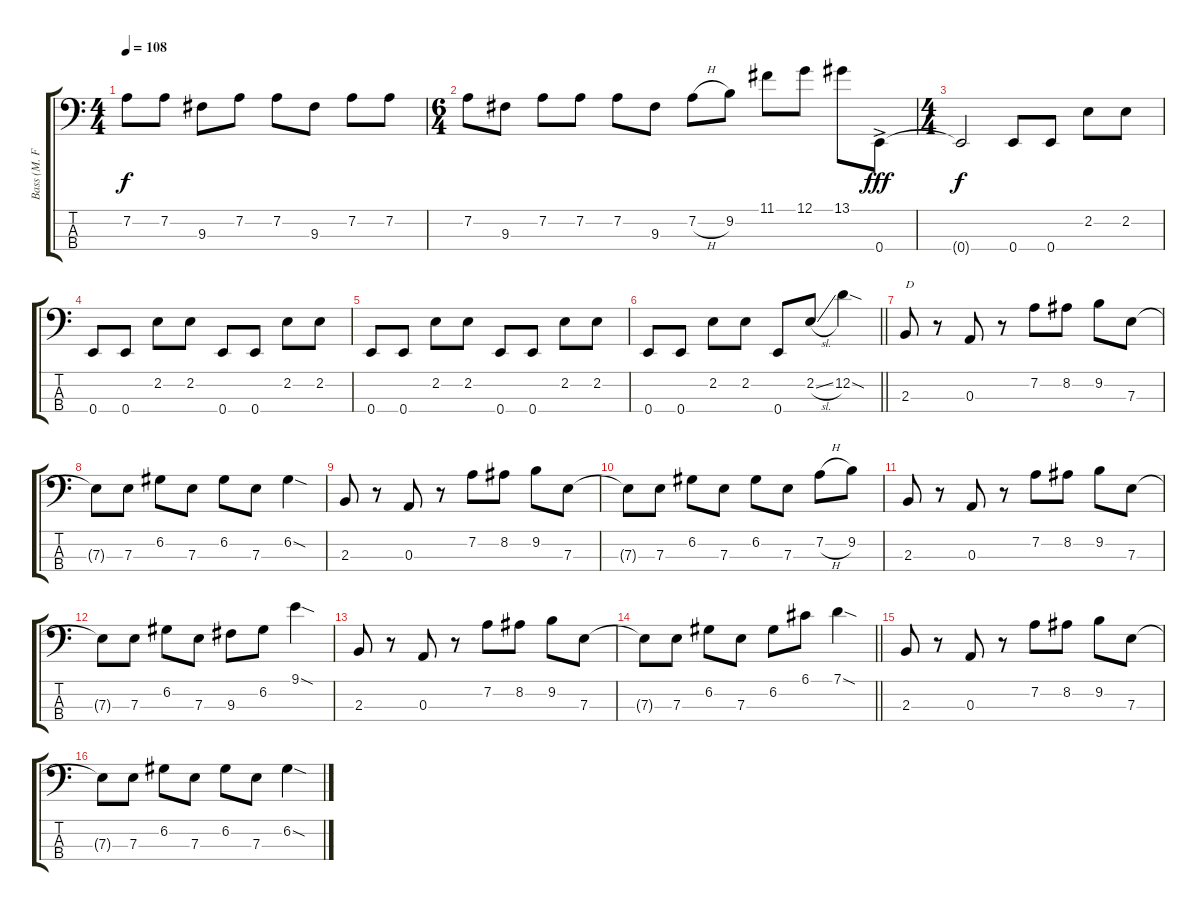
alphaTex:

\track ("Bass (M. Foster)" "Bass (M. F") {instrument electricbassfinger}
\staff {score tabs}
\tuning (G2 D2 A1 E1) {hide}
\ts (4 4)
\tempo 108
\clef f4
\ks c
7.2.8{dy f} 7.2.8 9.3.8 7.2.8 7.2.8 9.3.8 7.2.8 7.2.8 |
\ts (6 4)
7.2.8 9.3.8 7.2.8 7.2.8 7.2.8 9.3.8 7.2{h}.8 9.2.8 11.1.8 12.1.8 13.1.8 0.4{ac}.8{dy fff} |
\ts (4 4)
0.4{t}.2{dy f} 0.4.8 0.4.8 2.2.8 2.2.8 |
0.4.8 0.4.8 2.2.8 2.2.8 0.4.8 0.4.8 2.2.8 2.2.8 |
0.4.8 0.4.8 2.2.8 2.2.8 0.4.8 0.4.8 2.2.8 2.2.8 |
\barLineRight lightlight
0.4.8 0.4.8 2.2.8 2.2.8 0.4.8 2.2{sl}.8 12.2{sod}.4 |
2.3.8{txt "D"} r.8 0.3.8 r.8 7.2.8 8.2.8 9.2.8 7.3.8 |
7.3{t}.8 7.3.8 6.2.8 7.3.8 6.2.8 7.3.8 6.2{sod}.4 |
2.3.8 r.8 0.3.8 r.8 7.2.8 8.2.8 9.2.8 7.3.8 |
7.3{t}.8 7.3.8 6.2.8 7.3.8 6.2.8 7.3.8 7.2{h}.8 9.2.8 |
2.3.8 r.8 0.3.8 r.8 7.2.8 8.2.8 9.2.8 7.3.8 |
7.3{t}.8 7.3.8 6.2.8 7.3.8 9.3.8 6.2.8 9.1{sod}.4 |
2.3.8 r.8 0.3.8 r.8 7.2.8 8.2.8 9.2.8 7.3.8 |
\barLineRight lightlight
7.3{t}.8 7.3.8 6.2.8 7.3.8 6.2.8 6.1.8 7.1{sod}.4 |
2.3.8 r.8 0.3.8 r.8 7.2.8 8.2.8 9.2.8 7.3.8 |
7.3{t}.8 7.3.8 6.2.8 7.3.8 6.2.8 7.3.8 6.2{sod}.4
